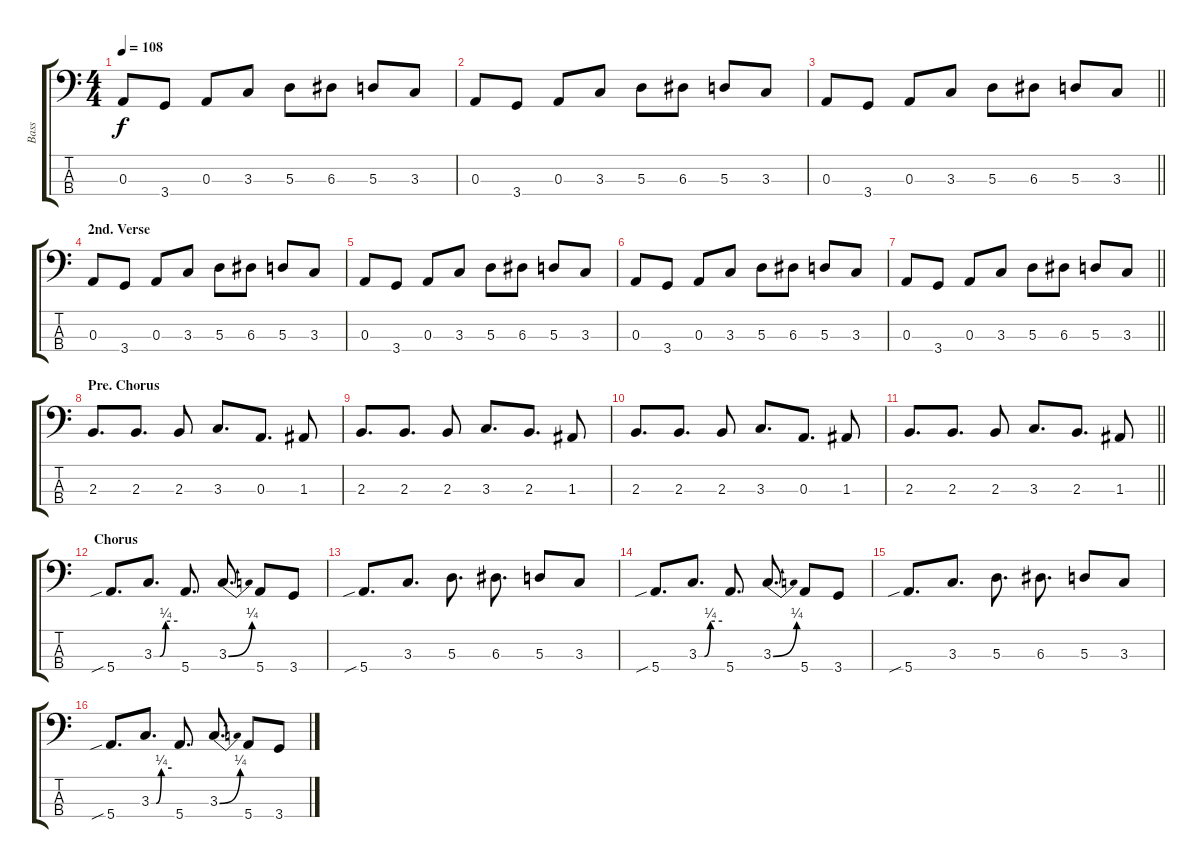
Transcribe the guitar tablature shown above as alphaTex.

\track ("Bass" "Bass") {instrument electricbassfinger}
\staff {score tabs}
\tuning (G2 D2 A1 E1) {hide}
\ts (4 4)
\tempo 108
\clef f4
\ks c
0.3.8{dy f} 3.4.8 0.3.8 3.3.8 5.3.8 6.3.8 5.3.8 3.3.8 |
0.3.8 3.4.8 0.3.8 3.3.8 5.3.8 6.3.8 5.3.8 3.3.8 |
\barLineRight lightlight
0.3.8 3.4.8 0.3.8 3.3.8 5.3.8 6.3.8 5.3.8 3.3.8 |
\section ("" "2nd. Verse")
0.3.8 3.4.8 0.3.8 3.3.8 5.3.8 6.3.8 5.3.8 3.3.8 |
0.3.8 3.4.8 0.3.8 3.3.8 5.3.8 6.3.8 5.3.8 3.3.8 |
0.3.8 3.4.8 0.3.8 3.3.8 5.3.8 6.3.8 5.3.8 3.3.8 |
\barLineRight lightlight
0.3.8 3.4.8 0.3.8 3.3.8 5.3.8 6.3.8 5.3.8 3.3.8 |
\section ("" "Pre. Chorus")
2.3.8{d} 2.3.8{d} 2.3.8 3.3.8{d} 0.3.8{d} 1.3.8 |
2.3.8{d} 2.3.8{d} 2.3.8 3.3.8{d} 2.3.8{d} 1.3.8 |
2.3.8{d} 2.3.8{d} 2.3.8 3.3.8{d} 0.3.8{d} 1.3.8 |
\barLineRight lightlight
2.3.8{d} 2.3.8{d} 2.3.8 3.3.8{d} 2.3.8{d} 1.3.8 |
\section ("" "Chorus")
5.4{sib}.8{d} 3.3{be (custom 0 0 15 0 30 1 60 1)}.8{d} 5.4.8{d} 3.3{be (bend 0 0 60 1)}.8{d} 5.4.8 3.4.8 |
5.4{sib}.8{d} 3.3.8{d} 5.3.8{d} 6.3.8{d} 5.3.8 3.3.8 |
5.4{sib}.8{d} 3.3{be (custom 0 0 15 0 30 1 60 1)}.8{d} 5.4.8{d} 3.3{be (bend 0 0 60 1)}.8{d} 5.4.8 3.4.8 |
5.4{sib}.8{d} 3.3.8{d} 5.3.8{d} 6.3.8{d} 5.3.8 3.3.8 |
5.4{sib}.8{d} 3.3{be (custom 0 0 15 0 30 1 60 1)}.8{d} 5.4.8{d} 3.3{be (bend 0 0 60 1)}.8{d} 5.4.8 3.4.8
